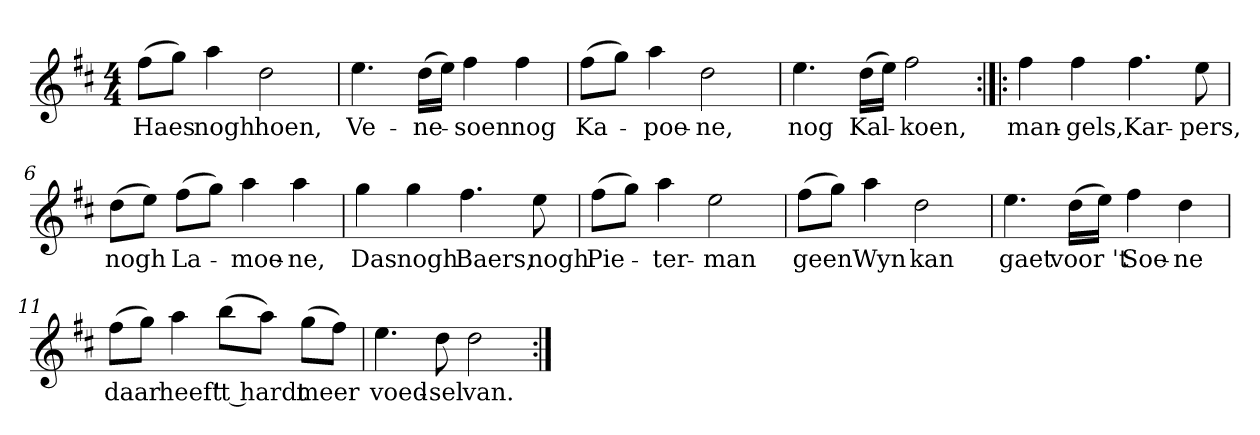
**kern	**text
*part1	*part1
*staff1	*staff1
*clefG2	*
*k[f#c#]	*
*D:	*
*M4/4	*
*MM120	*
=1	=1
(8ff#\L	Haes
8gg\J)	.
4aa	nogh
2dd	hoen,
=2	=2
4.ee	Ve-
(16dd\LL	-ne-
16ee\JJ)	.
4ff#	-soen
4ff#	nog
=3	=3
(8ff#\L	Ka-
8gg\J)	.
4aa	-poe-
2dd	-ne,
=4	=4
4.ee	nog
(16dd\LL	Kal-
16ee\JJ)	.
2ff#	-koen,
=5:|!|:	=5:|!|:
4ff#	man-
4ff#	-gels,
4.ff#	Kar-
8ee	-pers,
=6	=6
(8dd\L	nogh
8ee\J)	.
(8ff#\L	La-
8gg\J)	.
4aa	-moe-
4aa	-ne,
=7	=7
4gg	Das
4gg	nogh
4.ff#	Baers,
8ee	nogh
=8	=8
(8ff#\L	Pie-
8gg\J)	.
4aa	-ter-
2ee	-man
=9	=9
(8ff#\L	geen
8gg\J)	.
4aa	Wyn
2dd	kan
=10	=10
4.ee	gaet
(16dd\LL	voor 't
16ee\JJ)	.
4ff#	Soe-
4dd	-ne
=11	=11
(8ff#\L	daar
8gg\J)	.
4aa	heeft
(8bb\L	't hardt
8aa\J)	.
(8gg\L	meer
8ff#\J)	.
=12	=12
4.ee	voed-
8dd	-sel
2dd	van.
=:|!	=:|!
*-	*-
